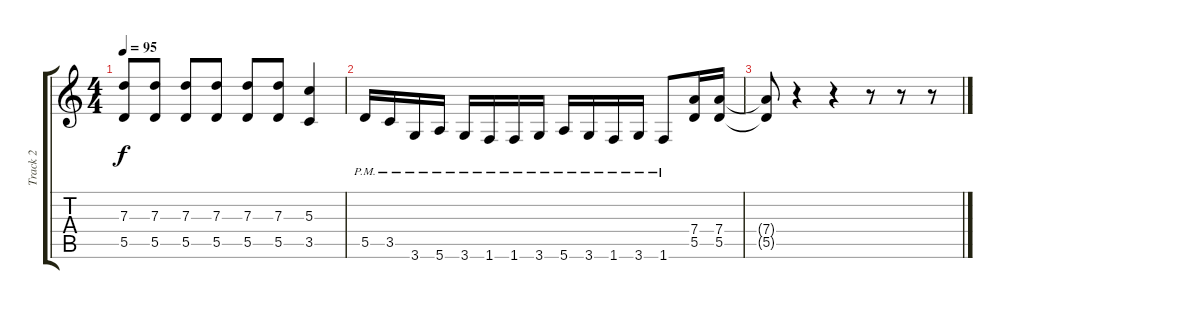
\track ("Track 2" "Track 2") {instrument overdrivenguitar}
\staff {score tabs}
\tuning (E4 B3 G3 D3 A2 E2) {hide}
\ts (4 4)
\tempo 95
\clef g2
\ks c
(7.3 5.5).8{dy f} (7.3 5.5).8 (7.3 5.5).8 (7.3 5.5).8 (7.3 5.5).8 (7.3 5.5).8 (5.3 3.5).4 |
5.5{pm}.16 3.5{pm}.16 3.6{pm}.16 5.6{pm}.16 3.6{pm}.16 1.6{pm}.16 1.6{pm}.16 3.6{pm}.16 5.6{pm}.16 3.6{pm}.16 1.6{pm}.16 3.6{pm}.16 1.6{pm}.8 (7.4 5.5).16 (7.4 5.5).16 |
(7.4{t} 5.5{t}).8 r.4 r.4 r.8 r.8 r.8
